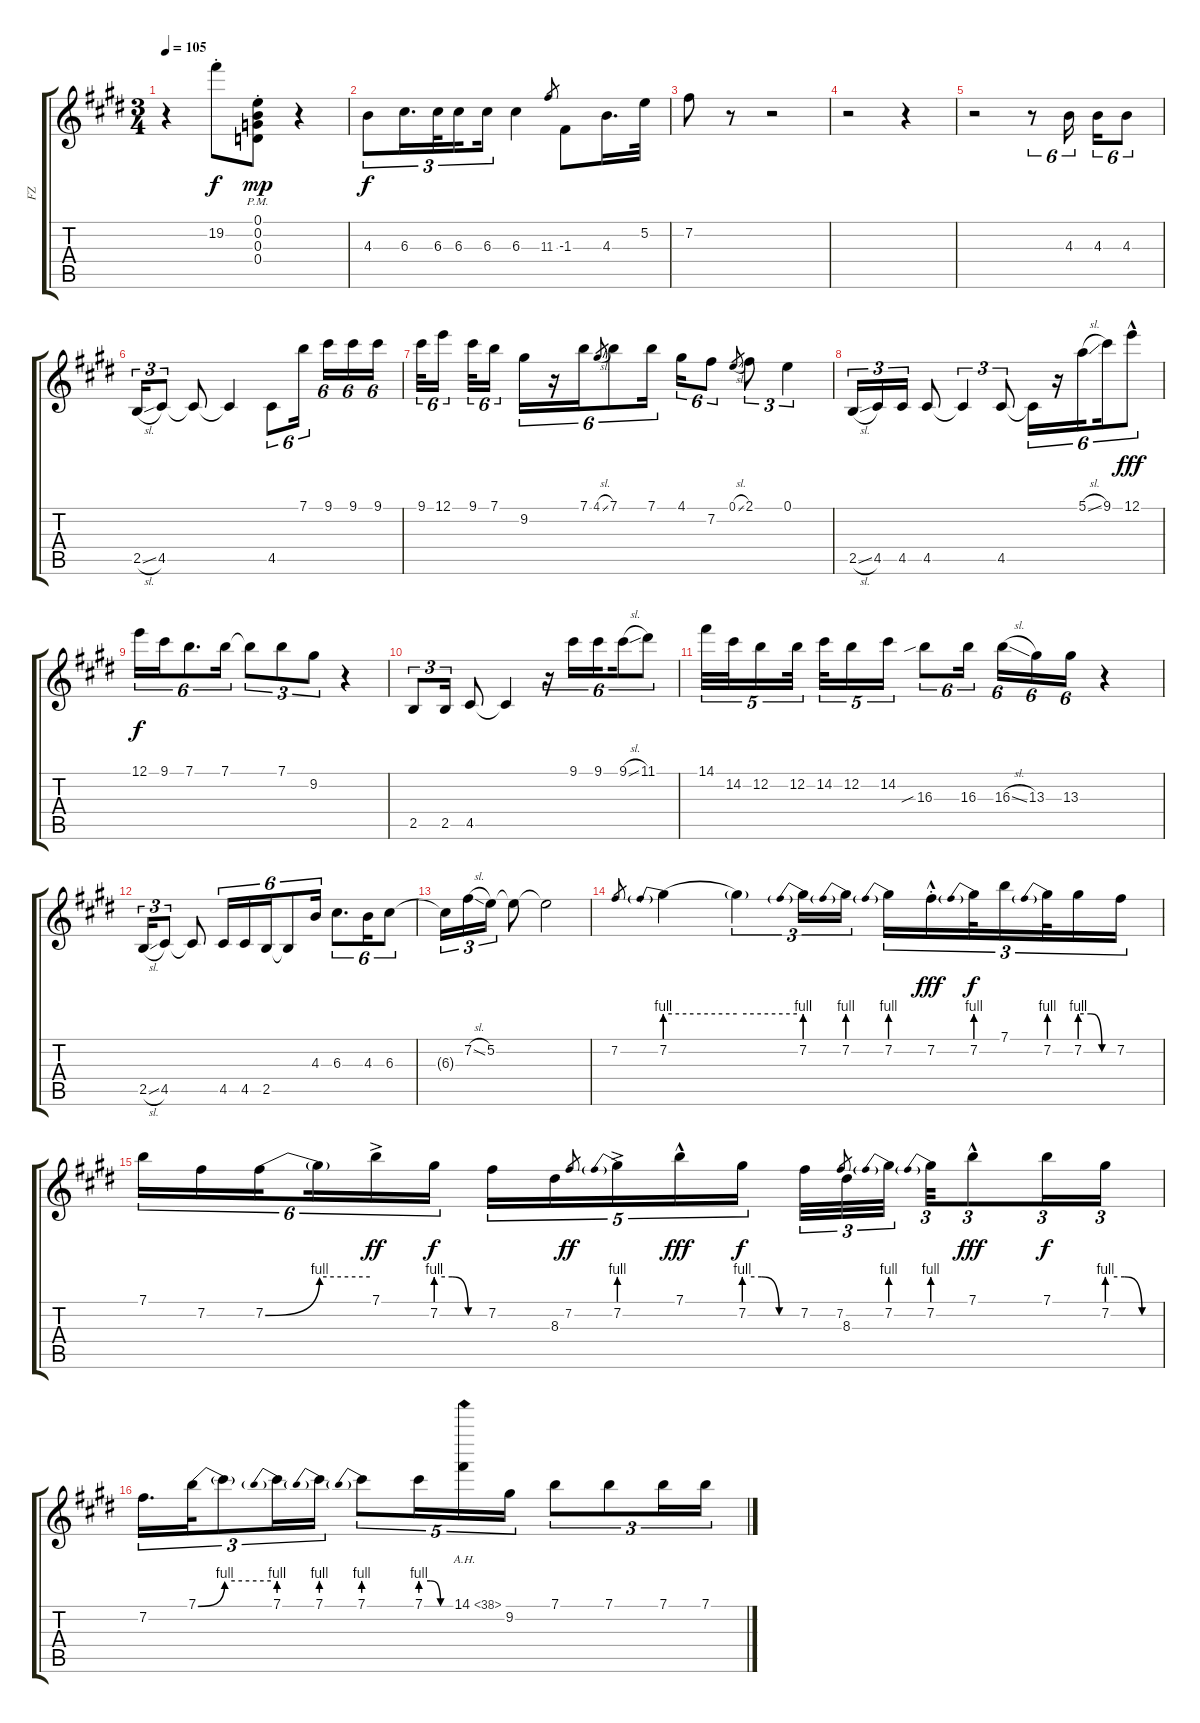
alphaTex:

\track ("FZ" "FZ") {instrument distortionguitar}
\staff {score tabs}
\tuning (E4 B3 G3 D3 A2 E2) {hide}
\ts (3 4)
\tempo 105
\clef g2
\ks e
r.4{dy fff} 19.2{st}.8{dy f} (0.1{pm st} 0.2{pm st} 0.3{pm st} 0.4{pm st}).8{dy mp} r.4 |
4.3.8{tu (3 2) dy f} 6.3.16{d tu (3 2)} 6.3.32{tu (3 2)} 6.3.16{tu (3 2) beam splitsecondary} 6.3.16{tu (3 2)} 6.3.4 11.3.8{gr} -1.3.8 4.3.16{d} 5.2.32 |
7.2.8 r.8 r.2 |
r.2 r.4 |
r.2 r.8{tu (6 4)} 4.3.16{tu (6 4) beam splitsecondary} 4.3.16{tu (6 4)} 4.3.8{tu (6 4)} |
2.5{sl}.16{tu (3 2)} 4.5.8{tu (3 2)} 4.5{t}.8 4.5{t}.4 4.5.8{tu (6 4)} 7.1.16{tu (6 4) beam splitsecondary} 9.1.16{tu (6 4)} 9.1.16{tu (6 4)} 9.1.16{tu (6 4)} |
9.1.32{tu (6 4)} 12.1.16{tu (6 4) beam splitsecondary} 9.1.32{tu (6 4)} 7.1.16{tu (6 4) beam splitsecondary} 9.2.16{tu (6 4)} r.16{tu (6 4)} 7.1.16{tu (6 4)} 4.1{sl}.8{gr} 7.1.8{tu (6 4)} 7.1.16{tu (6 4) beam splitsecondary} 4.1.16{tu (6 4)} 7.2.8{tu (6 4)} 0.1{sl}.8{gr} 2.1.8{tu (3 2)} 0.1.4{tu (3 2)} |
2.5{sl}.16{tu (3 2)} 4.5.16{tu (3 2)} 4.5.16{tu (3 2)} 4.5.8 4.5{t}.4{tu (3 2)} 4.5.8{tu (3 2)} 4.5{t}.16{tu (6 4)} r.16{tu (6 4)} 5.1{sl}.16{tu (6 4) beam splitsecondary} 9.1.16{tu (6 4)} 12.1{hac}.8{tu (6 4) dy fff} |
12.1.16{tu (6 4) dy f} 9.1.16{tu (6 4)} 7.1.8{d tu (6 4)} 7.1.16{tu (6 4)} 7.1{t}.8{tu (3 2)} 7.1.8{tu (3 2)} 9.2.8{tu (3 2)} r.4 |
2.5.8{tu (3 2)} 2.5.16{tu (3 2)} 4.5.8 4.5{t}.4 r.16{tu (6 4)} 9.1.16{tu (6 4)} 9.1.16{tu (6 4) beam splitsecondary} 9.1{sl}.16{tu (6 4)} 11.1.8{tu (6 4)} |
14.1.32{tu (5 4)} 14.2.32{tu (5 4)} 12.2.16{tu (5 4)} 12.2.32{tu (5 4) beam splitsecondary} 14.2.32{tu (5 4)} 12.2.16{tu (5 4)} 14.2.16{tu (5 4)} 16.3{sib}.8{tu (6 4)} 16.3.16{tu (6 4) beam splitsecondary} 16.3{sl}.16{tu (6 4)} 13.3.16{tu (6 4)} 13.3.16{tu (6 4)} r.4 |
2.5{sl}.16{tu (3 2)} 4.5.8{tu (3 2)} 4.5{t}.8 4.5.16{tu (6 4)} 4.5.16{tu (6 4)} 2.5.16{tu (6 4)} 2.5{t}.8{tu (6 4)} 4.3.16{tu (6 4)} 6.3.8{d tu (6 4)} 4.3.16{tu (6 4)} 6.3.8{tu (6 4)} |
6.3{t}.16{tu (3 2)} 7.2{sl}.16{tu (3 2)} 5.2.16{tu (3 2)} 5.2{t}.8 5.2{t}.2 |
7.2.8{gr} 7.2{be (prebend 0 4 60 4)}.4 7.2{be (hold 0 4 60 4) t}.4{tu (3 2)} 7.2{be (prebend 0 4 60 4)}.16{tu (3 2)} 7.2{be (prebend 0 4 60 4)}.16{tu (3 2)} 7.2{be (prebend 0 4 60 4)}.16{tu (3 2)} 7.2{hac st}.16{tu (3 2) dy fff} 7.2{be (prebend 0 4 60 4)}.32{tu (3 2) dy f} 7.1.16{tu (3 2)} 7.2{be (prebend 0 4 60 4)}.32{tu (3 2)} 7.2{be (custom 0 4 20 4 40 0 60 0)}.16{tu (3 2)} 7.2.16{tu (3 2)} |
7.1.16{tu (6 4)} 7.2.16{tu (6 4)} 7.2{be (bend 0 0 60 4)}.16{tu (6 4) beam splitsecondary} 7.2{be (hold 0 4 60 4) t}.16{tu (6 4)} 7.1{ac}.16{tu (6 4) dy ff} 7.2{be (custom 0 4 20 4 40 0 60 0)}.16{tu (6 4) dy f} 7.2.16{tu (5 4)} 8.3.16{tu (5 4)} 7.2.8{gr dy ff} 7.2{be (prebend 0 4 60 4) ac}.16{tu (5 4)} 7.1{hac}.16{tu (5 4) dy fff} 7.2{be (custom 0 4 20 4 40 0 60 0)}.16{tu (5 4) dy f} 7.2.32{tu (3 2)} 8.3.32{tu (3 2)} 7.2.8{gr} 7.2{be (prebend 0 4 60 4)}.32{tu (3 2) beam splitsecondary} 7.2{be (prebend 0 4 60 4)}.32{tu (3 2)} 7.1{hac}.8{tu (3 2) dy fff} 7.1.16{tu (3 2) dy f} 7.2{be (custom 0 4 20 4 40 0 60 0)}.16{tu (3 2)} |
7.2.16{d tu (3 2)} 7.1{be (bend 0 0 60 4)}.32{tu (3 2)} 7.1{be (hold 0 4 60 4) t}.8{tu (3 2)} 7.1{be (prebend 0 4 60 4)}.16{tu (3 2)} 7.1{be (prebend 0 4 60 4)}.16{tu (3 2)} 7.1{be (prebend 0 4 60 4)}.8{tu (5 4)} 7.1{be (custom 0 4 20 4 40 0 60 0)}.16{tu (5 4)} 14.1{ah 24}.16{tu (5 4)} 9.2.16{tu (5 4)} 7.1.8{tu (3 2)} 7.1.8{tu (3 2)} 7.1.16{tu (3 2)} 7.1.16{tu (3 2)}
